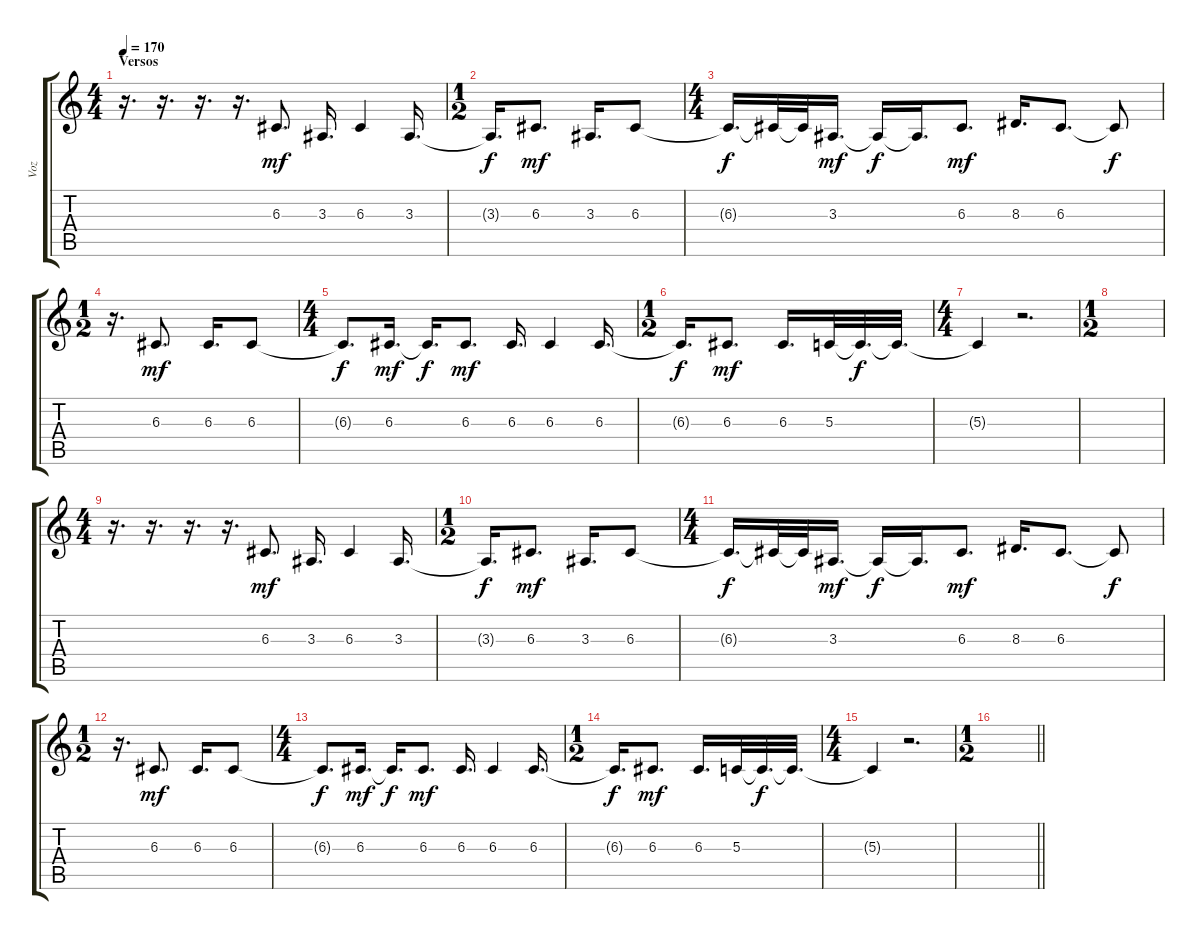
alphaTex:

\track ("Voz" "Voz") {instrument clarinet}
\staff {score tabs}
\tuning (E4 B3 G3 D3 A2 E2) {hide}
\ts (4 4)
\section ("" "Versos")
\tempo 170
\clef g2
\ks c
r.16{d dy mf} r.16{d} r.16{d} r.16{d} 6.3.8{d} 3.3.16{d} 6.3.4 3.3.16{d} |
\ts (1 2)
3.3{t}.16{d dy f} 6.3.8{d dy mf} 3.3.16{d} 6.3.8 |
\ts (4 4)
6.3{t}.16{d dy f} 6.3{t}.32 6.3{t}.32 3.3.16{d dy mf} 3.3{t}.16{dy f} 3.3{t}.16{d} 6.3.8{d dy mf} 8.3.16{d} 6.3.8{d} 6.3{t}.8{dy f} |
\ts (1 2)
r.16{d} 6.3.8{d dy mf} 6.3.16{d} 6.3.8 |
\ts (4 4)
6.3{t}.8{d dy f} 6.3.16{d dy mf} 6.3{t}.16{d dy f} 6.3.8{d dy mf} 6.3.16{d} 6.3.4 6.3.16{d} |
\ts (1 2)
6.3{t}.16{d dy f} 6.3.8{d dy mf} 6.3.16{d} 5.3.32 5.3{t}.32{d dy f} 5.3{t}.32{d} |
\ts (4 4)
5.3{t}.4 r.2{d} |
\ts (1 2)
|
\ts (4 4)
r.16{d} r.16{d} r.16{d} r.16{d} 6.3.8{d dy mf} 3.3.16{d} 6.3.4 3.3.16{d} |
\ts (1 2)
3.3{t}.16{d dy f} 6.3.8{d dy mf} 3.3.16{d} 6.3.8 |
\ts (4 4)
6.3{t}.16{d dy f} 6.3{t}.32 6.3{t}.32 3.3.16{d dy mf} 3.3{t}.16{dy f} 3.3{t}.16{d} 6.3.8{d dy mf} 8.3.16{d} 6.3.8{d} 6.3{t}.8{dy f} |
\ts (1 2)
r.16{d} 6.3.8{d dy mf} 6.3.16{d} 6.3.8 |
\ts (4 4)
6.3{t}.8{d dy f} 6.3.16{d dy mf} 6.3{t}.16{d dy f} 6.3.8{d dy mf} 6.3.16{d} 6.3.4 6.3.16{d} |
\ts (1 2)
6.3{t}.16{d dy f} 6.3.8{d dy mf} 6.3.16{d} 5.3.32 5.3{t}.32{d dy f} 5.3{t}.32{d} |
\ts (4 4)
5.3{t}.4 r.2{d} |
\ts (1 2)
\barLineRight lightlight
